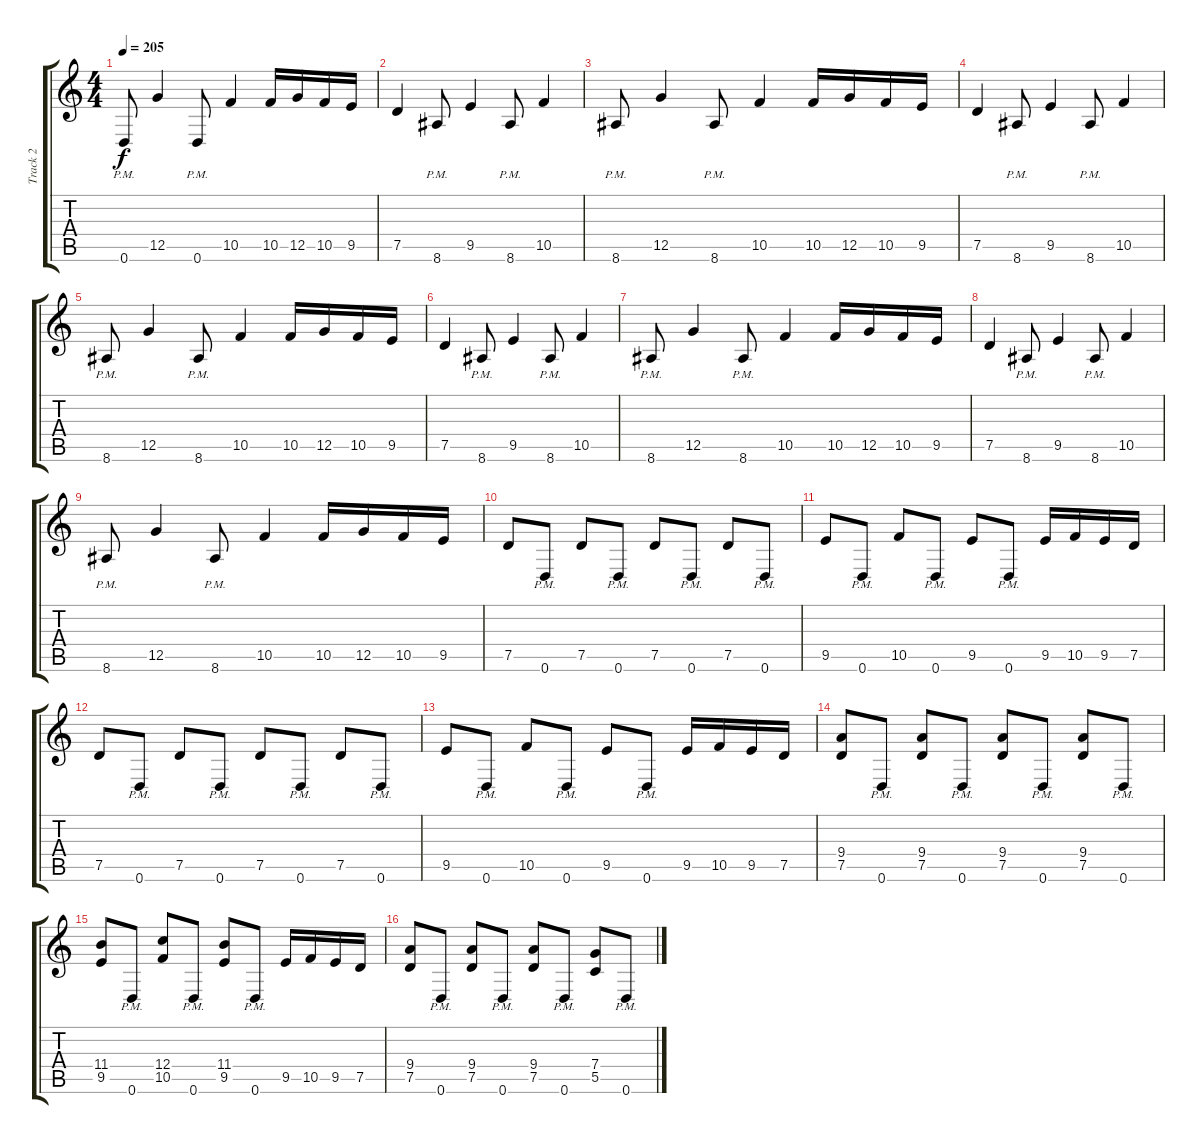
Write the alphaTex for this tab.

\track ("Track 2" "Track 2") {instrument overdrivenguitar}
\staff {score tabs}
\tuning (D4 A3 F3 C3 G2 D2) {hide}
\ts (4 4)
\tempo 205
\clef g2
\ks c
0.6{pm}.8{dy f} 12.5.4 0.6{pm}.8 10.5.4 10.5.16 12.5.16 10.5.16 9.5.16 |
7.5.4 8.6{pm}.8 9.5.4 8.6{pm}.8 10.5.4 |
8.6{pm}.8 12.5.4 8.6{pm}.8 10.5.4 10.5.16 12.5.16 10.5.16 9.5.16 |
7.5.4 8.6{pm}.8 9.5.4 8.6{pm}.8 10.5.4 |
8.6{pm}.8 12.5.4 8.6{pm}.8 10.5.4 10.5.16 12.5.16 10.5.16 9.5.16 |
7.5.4 8.6{pm}.8 9.5.4 8.6{pm}.8 10.5.4 |
8.6{pm}.8 12.5.4 8.6{pm}.8 10.5.4 10.5.16 12.5.16 10.5.16 9.5.16 |
7.5.4 8.6{pm}.8 9.5.4 8.6{pm}.8 10.5.4 |
8.6{pm}.8 12.5.4 8.6{pm}.8 10.5.4 10.5.16 12.5.16 10.5.16 9.5.16 |
7.5.8 0.6{pm}.8 7.5.8 0.6{pm}.8 7.5.8 0.6{pm}.8 7.5.8 0.6{pm}.8 |
9.5.8 0.6{pm}.8 10.5.8 0.6{pm}.8 9.5.8 0.6{pm}.8 9.5.16 10.5.16 9.5.16 7.5.16 |
7.5.8 0.6{pm}.8 7.5.8 0.6{pm}.8 7.5.8 0.6{pm}.8 7.5.8 0.6{pm}.8 |
9.5.8 0.6{pm}.8 10.5.8 0.6{pm}.8 9.5.8 0.6{pm}.8 9.5.16 10.5.16 9.5.16 7.5.16 |
(9.4 7.5).8 0.6{pm}.8 (9.4 7.5).8 0.6{pm}.8 (9.4 7.5).8 0.6{pm}.8 (9.4 7.5).8 0.6{pm}.8 |
(11.4 9.5).8 0.6{pm}.8 (12.4 10.5).8 0.6{pm}.8 (11.4 9.5).8 0.6{pm}.8 9.5.16 10.5.16 9.5.16 7.5.16 |
(9.4 7.5).8 0.6{pm}.8 (9.4 7.5).8 0.6{pm}.8 (9.4 7.5).8 0.6{pm}.8 (7.4 5.5).8 0.6{pm}.8
